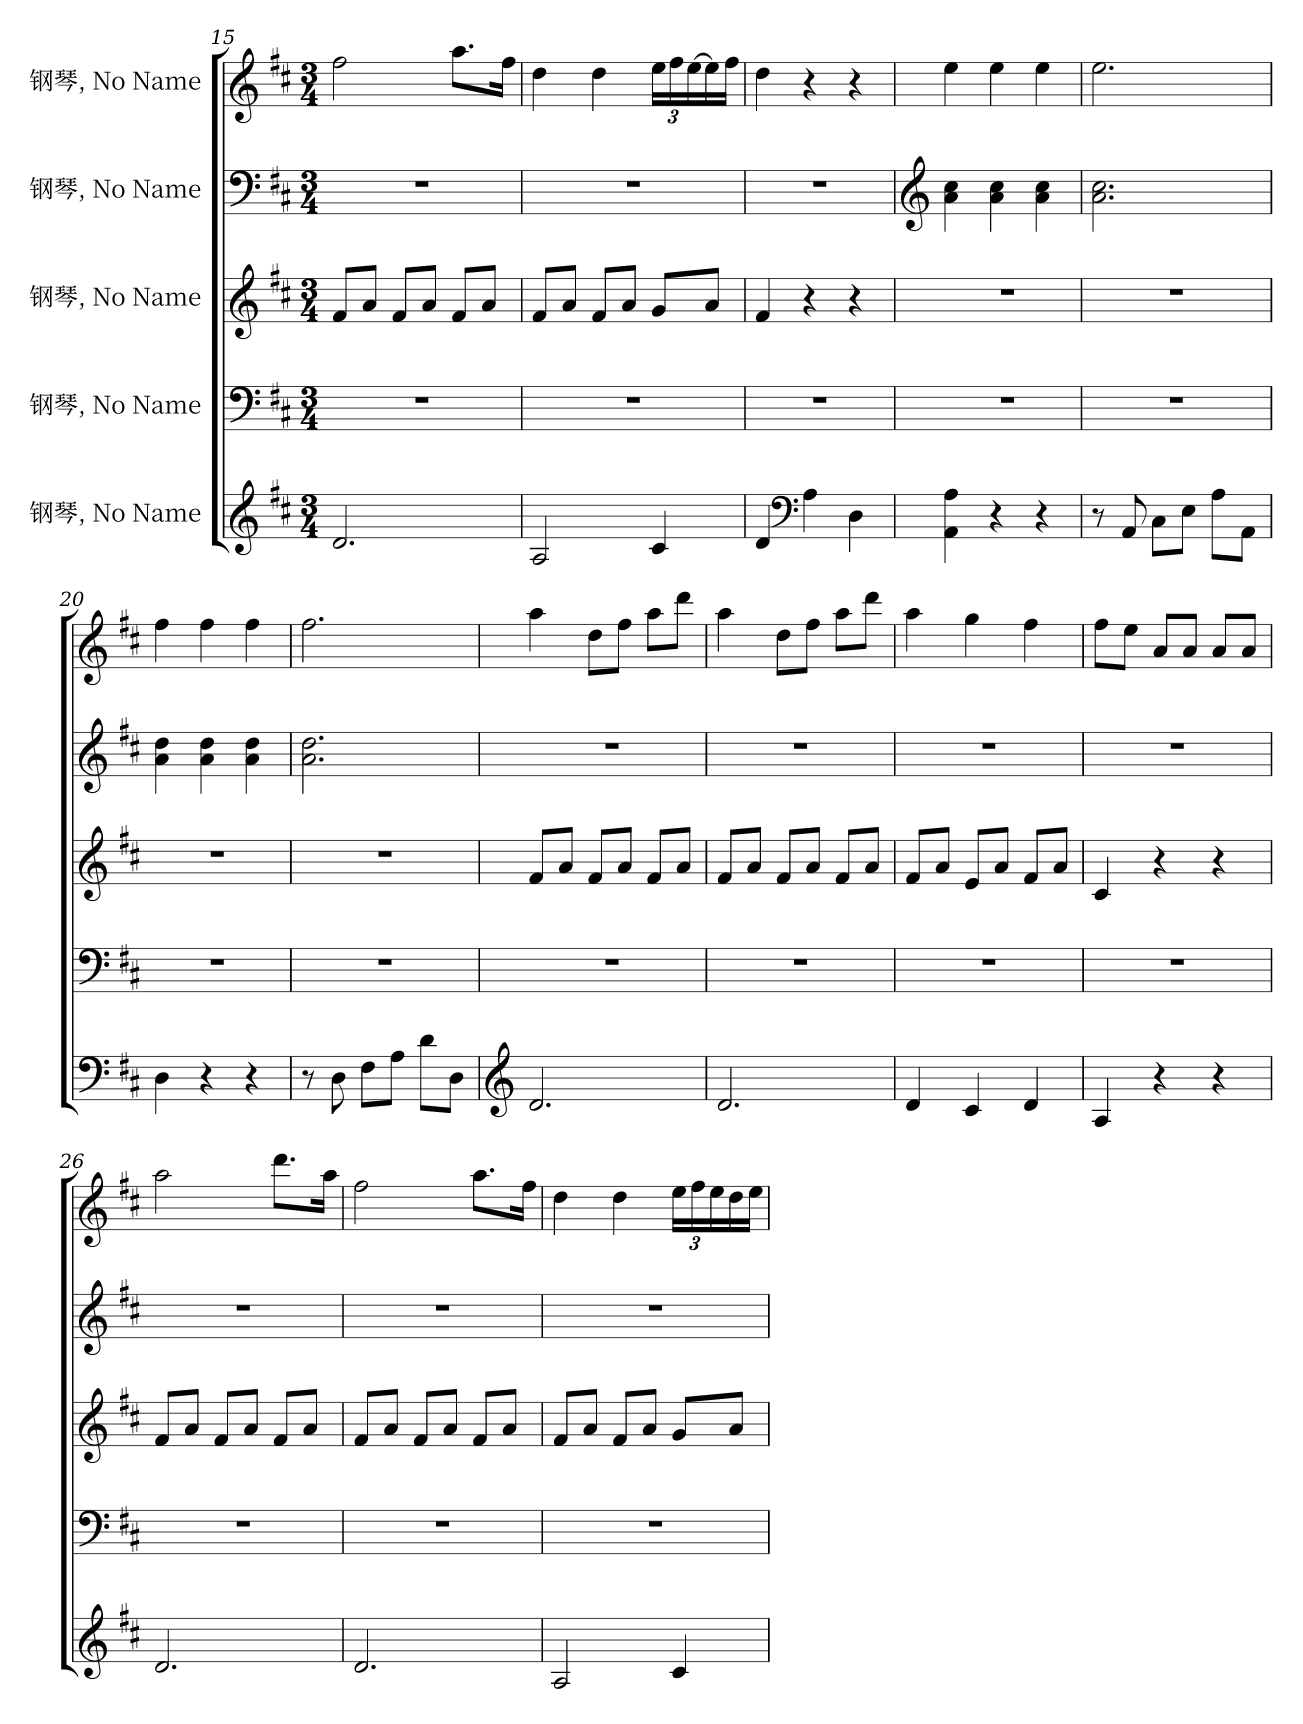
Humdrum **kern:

**kern	**kern	**kern	**kern	**kern
*part5	*part4	*part3	*part2	*part1
*staff5	*staff4	*staff3	*staff2	*staff1
*I"钢琴, No Name	*I"钢琴, No Name	*I"钢琴, No Name	*I"钢琴, No Name	*I"钢琴, No Name
*clefG2	*clefF4	*clefG2	*clefF4	*clefG2
*k[f#c#]	*k[f#c#]	*k[f#c#]	*k[f#c#]	*k[f#c#]
*M3/4	*M3/4	*M3/4	*M3/4	*M3/4
=15	=15	=15	=15	=15
2.d/	2.r	8f#/L	2.r	2ff#\
.	.	8a/J	.	.
.	.	8f#/L	.	.
.	.	8a/J	.	.
.	.	8f#/L	.	8.aa\L
.	.	8a/J	.	.
.	.	.	.	16ff#\Jk
!!LO:LB:g=z
=16	=16	=16	=16	=16
2A/	2.r	8f#/L	2.r	4dd\
.	.	8a/J	.	.
.	.	8f#/L	.	4dd\
.	.	8a/J	.	.
*	*	*	*	*Xbrackettup
4c#/	.	8g/L	.	24ee\LL
.	.	.	.	24ff#\
.	.	.	.	[24ee\
.	.	8a/J	.	16ee\]
*	*	*	*	*MM118
.	.	.	.	16ff#\JJ
=17	=17	=17	=17	=17
4d/	2.r	4f#/	2.r	4dd\
*clefF4	*	*	*	*
4A\	.	4r	.	4r
4D\	.	4r	.	4r
=18	=18	=18	=18	=18
*	*	*	*clefG2	*
*	*	*	*	*MM119
4AA\ 4A\	2.r	2.r	4a\ 4cc#\	4ee\
4r	.	.	4a\ 4cc#\	4ee\
4r	.	.	4a\ 4cc#\	4ee\
=19	=19	=19	=19	=19
8r	2.r	2.r	2.a\ 2.cc#\	2.ee\
8AA/	.	.	.	.
8C#\L	.	.	.	.
8E\J	.	.	.	.
8A\L	.	.	.	.
8AA\J	.	.	.	.
=20	=20	=20	=20	=20
*	*	*	*	*MM119
4D\	2.r	2.r	4a\ 4dd\	4ff#\
4r	.	.	4a\ 4dd\	4ff#\
4r	.	.	4a\ 4dd\	4ff#\
=21	=21	=21	=21	=21
8r	2.r	2.r	2.a\ 2.dd\	2.ff#\
8D\	.	.	.	.
8F#\L	.	.	.	.
8A\J	.	.	.	.
8d\L	.	.	.	.
8D\J	.	.	.	.
!!LO:PB:g=z
=22	=22	=22	=22	=22
*clefG2	*	*	*	*
2.d/	2.r	8f#/L	2.r	4aa\
.	.	8a/J	.	.
.	.	8f#/L	.	8dd\L
.	.	8a/J	.	8ff#\J
.	.	8f#/L	.	8aa\L
.	.	8a/J	.	8ddd\J
=23	=23	=23	=23	=23
2.d/	2.r	8f#/L	2.r	4aa\
.	.	8a/J	.	.
.	.	8f#/L	.	8dd\L
.	.	8a/J	.	8ff#\J
.	.	8f#/L	.	8aa\L
.	.	8a/J	.	8ddd\J
=24	=24	=24	=24	=24
4d/	2.r	8f#/L	2.r	4aa\
.	.	8a/J	.	.
4c#/	.	8e/L	.	4gg\
.	.	8a/J	.	.
4d/	.	8f#/L	.	4ff#\
.	.	8a/J	.	.
=25	=25	=25	=25	=25
4A/	2.r	4c#/	2.r	8ff#\L
.	.	.	.	8ee\J
4r	.	4r	.	8a/L
.	.	.	.	8a/J
4r	.	4r	.	8a/L
.	.	.	.	8a/J
=26	=26	=26	=26	=26
*	*	*	*	*MM119
2.d/	2.r	8f#/L	2.r	2aa\
.	.	8a/J	.	.
.	.	8f#/L	.	.
.	.	8a/J	.	.
.	.	8f#/L	.	8.ddd\L
.	.	8a/J	.	.
.	.	.	.	16aa\Jk
=27	=27	=27	=27	=27
2.d/	2.r	8f#/L	2.r	2ff#\
.	.	8a/J	.	.
.	.	8f#/L	.	.
.	.	8a/J	.	.
.	.	8f#/L	.	8.aa\L
.	.	8a/J	.	.
.	.	.	.	16ff#\Jk
!!LO:LB:g=z
=28	=28	=28	=28	=28
2A/	2.r	8f#/L	2.r	4dd\
.	.	8a/J	.	.
.	.	8f#/L	.	4dd\
.	.	8a/J	.	.
4c#/	.	8g/L	.	24ee\LL
.	.	.	.	24ff#\
.	.	.	.	24ee\
.	.	8a/J	.	16dd\
*	*	*	*	*MM118
.	.	.	.	16ee\JJ
=	=	=	=	=
*-	*-	*-	*-	*-
